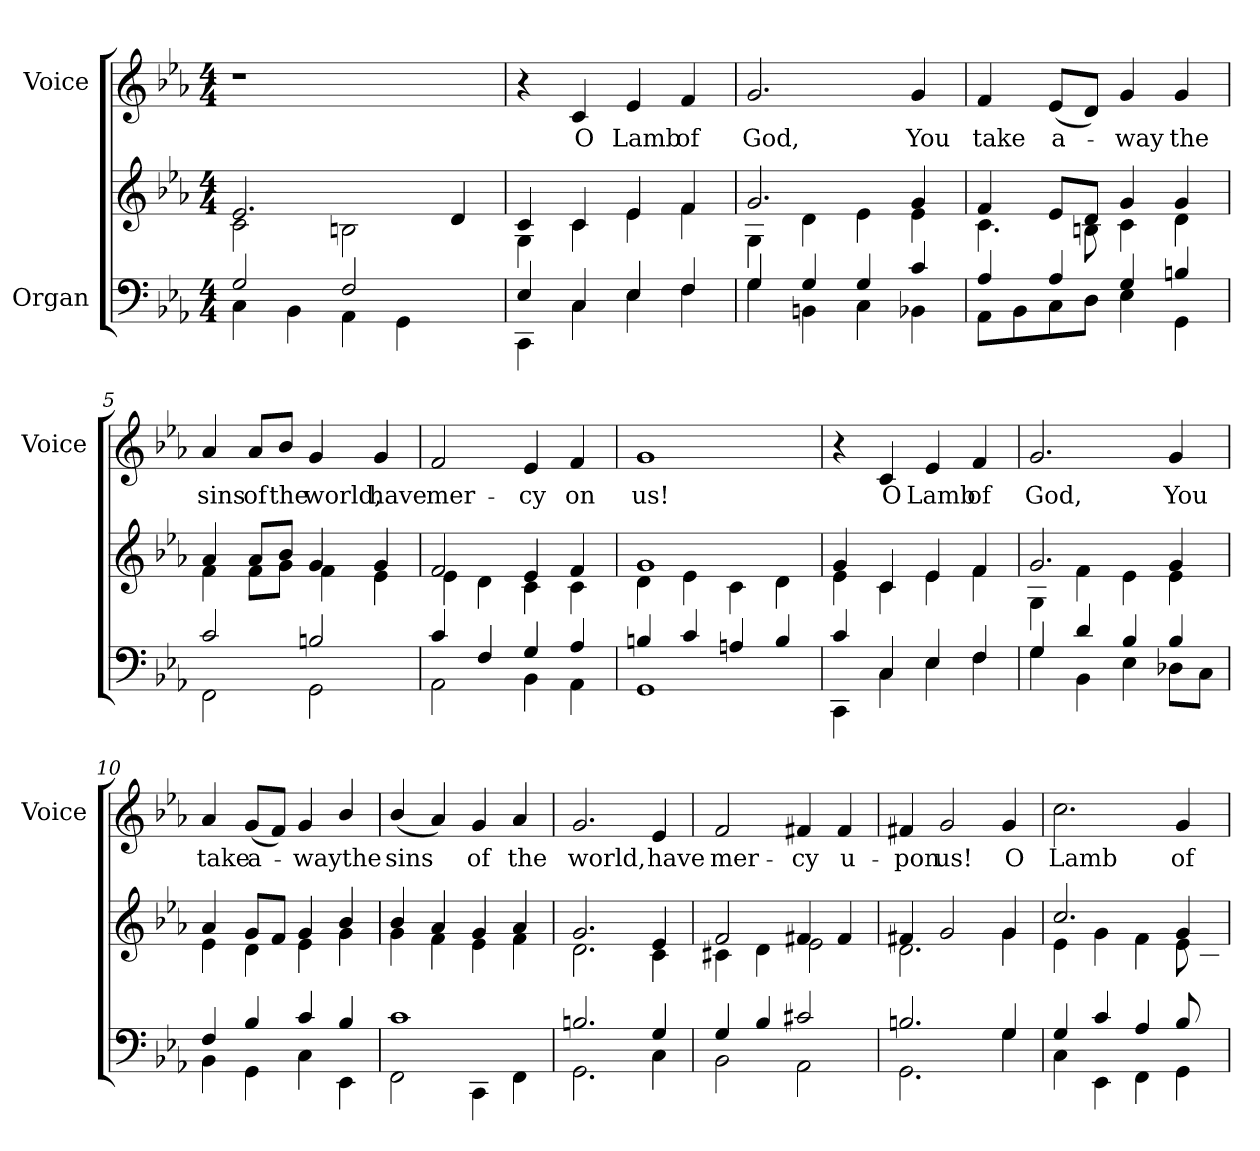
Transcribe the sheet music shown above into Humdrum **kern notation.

**kern	**kern	**kern	**text
*part2	*part2	*part1	*part1
*staff3	*staff2	*staff1	*staff1
*I"Organ	*	*I"Voice	*
*	*	*I'Voice	*
*clefF4	*clefG2	*clefG2	*
*k[b-e-a-]	*k[b-e-a-]	*k[b-e-a-]	*
*E-:	*E-:	*E-:	*
*M4/4	*M4/4	*M4/4	*
=1	=1	=1	=1
*^	*^	*	*
!	!	!	!	!LO:N:vis=1	!
4C\	2G/	2.e-/	2c\	1r	.
4BB-\	.	.	.	.	.
4AA-\	2F/	.	2Bn\	.	.
4GG\	.	4ryy	.	.	.
4ryy	4ryy	4d/	4ryy	4ryy	.
=2	=2	=2	=2	=2	=2
4E-/	4CC\	4c/	4G\	4r	.
!	!	!	!	!	!LO:LY:b
4C/	4C\	4c/	4c\	4c/	O
!	!	!	!	!	!LO:LY:b
4E-/	4E-\	4e-/	4e-\	4e-/	Lamb
!	!	!	!	!	!LO:LY:b
4F/	4F\	4f/	4f\	4f/	of
=3	=3	=3	=3	=3	=3
!	!	!	!	!	!LO:LY:b
4G/	4G\	2.g/	4G\	2.g/	God,
4G/	4BBn\	.	4d\	.	.
4G/	4C\	.	4e-\	.	.
!	!	!	!	!	!LO:LY:b
4c/	4BB-X\	4g/	4e-\	4g/	You
=4	=4	=4	=4	=4	=4
!	!	!	!	!	!LO:LY:b
4A-/	8AA-\L	4f/	4.c\	4f/	take
.	8BB-\	.	.	.	.
!	!	!	!	!	!LO:LY:b
4A-/	8C\	8e-/L	.	(<8e-/L	a-
.	8D\J	8d/J	8Bn\	8d/J)	.
!	!	!	!	!	!LO:LY:b
4G/	4E-\	4g/	4c\	4g/	-way
!	!	!	!	!	!LO:LY:b
4B/	4GG\	4g/	4d\	4g/	the
!!LO:LB:g=z
=5	=5	=5	=5	=5	=5
!	!	!	!	!	!LO:LY:b
2c/	2FF\	4a-/	4f\	4a-/	sins
!	!	!	!	!	!LO:LY:b
.	.	8a-/L	8f\L	8a-/L	of
!	!	!	!	!	!LO:LY:b
.	.	8b-/J	8g\J	8b-/J	the
!	!	!	!	!	!LO:LY:b
2Bn/	2GG\	4g/	4f\	4g/	world,
!	!	!	!	!	!LO:LY:b
.	.	4g/	4e-\	4g/	have
=6	=6	=6	=6	=6	=6
!	!	!	!	!	!LO:LY:b
4c/	2AA-\	2f/	4e-\	2f/	mer-
4F/	.	.	4d\	.	.
!	!	!	!	!	!LO:LY:b
4G/	4BB-\	4e-/	4c\	4e-/	-cy
!	!	!	!	!	!LO:LY:b
4A-/	4AA-\	4f/	4c\	4f/	on
=7	=7	=7	=7	=7	=7
!	!	!	!	!	!LO:LY:b
4Bn/	1GG	1g	4d\	1g	us!
4c/	.	.	4e-\	.	.
4An/	.	.	4c\	.	.
4B/	.	.	4d\	.	.
=8	=8	=8	=8	=8	=8
4c/	4CC\	4g/	4e-\	4r	.
!	!	!	!	!	!LO:LY:b
4C/	4C\	4c/	4c\	4c/	O
!	!	!	!	!	!LO:LY:b
4E-/	4E-\	4e-/	4e-\	4e-/	Lamb
!	!	!	!	!	!LO:LY:b
4F/	4F\	4f/	4f\	4f/	of
!!LO:LB:g=z
=9	=9	=9	=9	=9	=9
!	!	!	!	!	!LO:LY:b
4G/	4G\	2.g/	4G\	2.g/	God,
4d/	4BB-\	.	4f\	.	.
4B-/	4E-\	.	4e-\	.	.
!	!	!	!	!	!LO:LY:b
4B-/	8D-X\L	4g/	4e-\	4g/	You
.	8C\J	.	.	.	.
=10	=10	=10	=10	=10	=10
!	!	!	!	!	!LO:LY:b
4F/	4BB-\	4a-/	4e-\	4a-/	take
!	!	!	!	!	!LO:LY:b
4B-/	4GG\	8g/L	4d\	(<8g/L	a-
.	.	8f/J	.	8f/J)	.
!	!	!	!	!	!LO:LY:b
4c/	4C\	4g/	4e-\	4g/	-waythe
4B-/	4EE-\	4b-/	4g\	4b-/	.
=11	=11	=11	=11	=11	=11
!	!	!	!	!	!LO:LY:b
1c	2FF\	4b-/	4g\	(<4b-/	sins
.	.	4a-/	4f\	4a-/)	.
!	!	!	!	!	!LO:LY:b
.	4CC\	4g/	4e-\	4g/	of
!	!	!	!	!	!LO:LY:b
.	4FF\	4a-/	4f\	4a-/	the
=12	=12	=12	=12	=12	=12
!	!	!	!	!	!LO:LY:b
2.Bn/	2.GG\	2.g/	2.d\	2.g/	world,
!	!	!	!	!	!LO:LY:b
4G/	4C\	4e-/	4c\	4e-/	have
=13	=13	=13	=13	=13	=13
!	!	!	!	!	!LO:LY:b
4G/	2BB-\	2f/	4c#X\	2f/	mer-
4B-/	.	.	4d\	.	.
!	!	!	!	!	!LO:LY:b
2c#/	2AA-\	4f#X/	2e-\	4f#X/	-cy
!	!	!	!	!	!LO:LY:b
.	.	4f#/	.	4f#/	u-
!!LO:LB:g=z
=14	=14	=14	=14	=14	=14
!	!	!	!	!	!LO:LY:b
2.Bn/	2.GG\	4f#X/	2.d\	4f#X/	-pon
!	!	!	!	!	!LO:LY:b
.	.	2g/	.	2g/	us!
!	!	!	!	!	!LO:LY:b
4G/	4G\	4g/	4g\	4g/	O
=15	=15	=15	=15	=15	=15
*	*^	*	*^	*	*
!	!	!	!	!	!	!	!LO:LY:b
2.ryy	4C\	4G/	2.cc/	4e-\	2..ryy	2.cc\	Lamb
.	4EE-\	4c/	.	4g\	.	.	.
.	4FF\	4A-/	.	4f\	.	.	.
!	!	!	!	!	!	!	!LO:LY:b
8B-/L	4ryy	4GG\	4g/	8e-\	.	4g/	of
8ryy	.	.	.	8ryy	8B-\J	.	.
*v	*v	*v	*	*	*	*	*
*	*v	*v	*v	*	*
=	=	=	=
*-	*-	*-	*-
